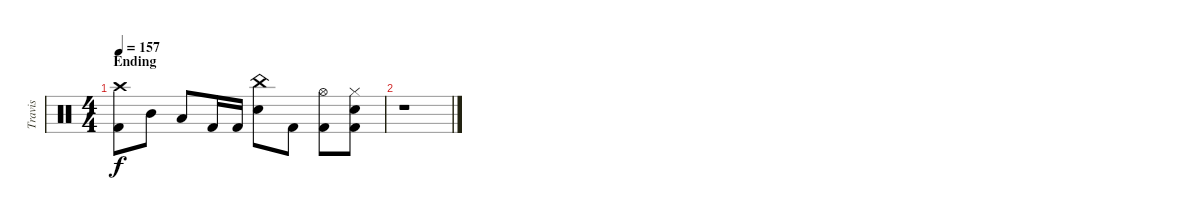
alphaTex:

\track ("Travis" "Travis") {instrument percussion}
\staff {score}
\articulation defaults
\ts (4 4)
\section ("" "Ending")
\tempo 157
\clef neutral
\ks c
("Crash high (hit)" "Kick (hit) 2").8{dy f} "Mid Tom (hit)".8 "Low Tom (hit)".8 "Kick (hit) 2".16 "Kick (hit) 2".16 ("China (hit)" "Electric Snare (hit)").8 "Kick (hit) 2".8 ("Hi-Hat (open)" "Kick (hit) 2").8 ("Hi-Hat (closed)" "Electric Snare (hit)" "Kick (hit) 2").8 |
r.1
